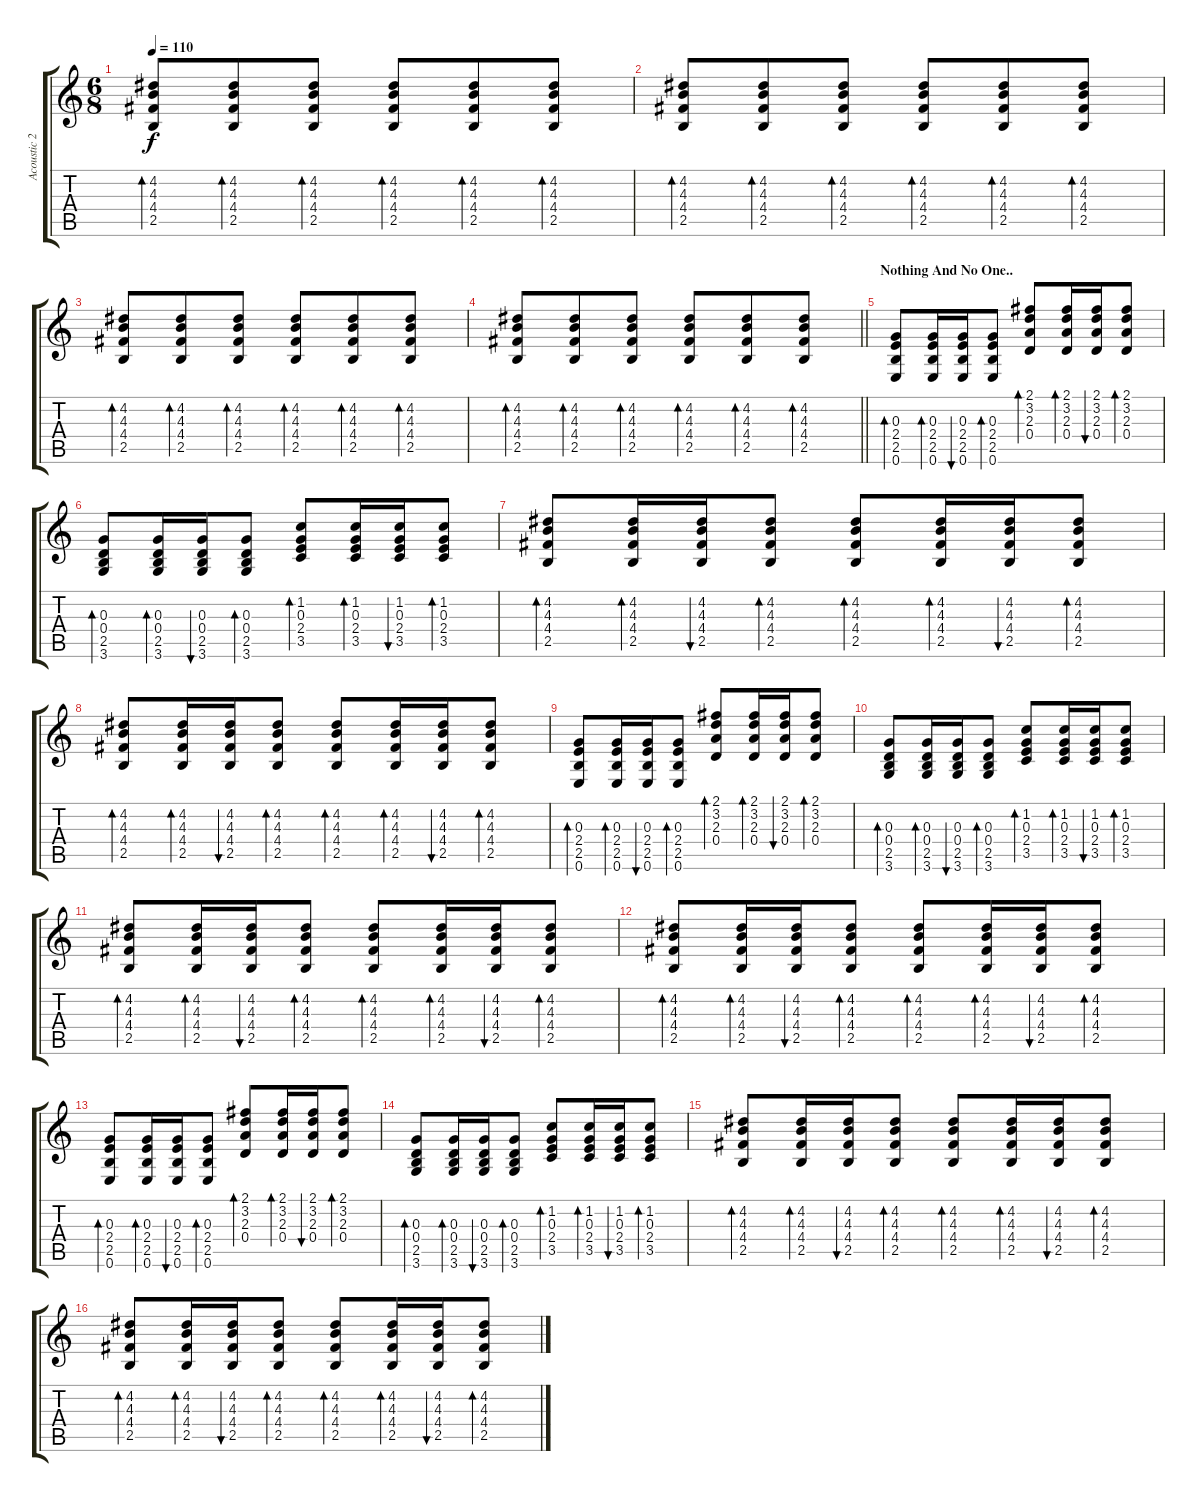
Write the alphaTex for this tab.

\track ("Acoustic 2" "Acoustic 2") {instrument acousticguitarnylon}
\staff {score tabs}
\tuning (E4 B3 G3 D3 A2 E2) {hide}
\ts (6 8)
\tempo 110
\clef g2
\ks c
(4.2 4.3 4.4 2.5).8{bd 60 dy f} (4.2 4.3 4.4 2.5).8{bd 60} (4.2 4.3 4.4 2.5).8{bd 60} (4.2 4.3 4.4 2.5).8{bd 60} (4.2 4.3 4.4 2.5).8{bd 60} (4.2 4.3 4.4 2.5).8{bd 60} |
(4.2 4.3 4.4 2.5).8{bd 60} (4.2 4.3 4.4 2.5).8{bd 60} (4.2 4.3 4.4 2.5).8{bd 60} (4.2 4.3 4.4 2.5).8{bd 60} (4.2 4.3 4.4 2.5).8{bd 60} (4.2 4.3 4.4 2.5).8{bd 60} |
(4.2 4.3 4.4 2.5).8{bd 60} (4.2 4.3 4.4 2.5).8{bd 60} (4.2 4.3 4.4 2.5).8{bd 60} (4.2 4.3 4.4 2.5).8{bd 60} (4.2 4.3 4.4 2.5).8{bd 60} (4.2 4.3 4.4 2.5).8{bd 60} |
\barLineRight lightlight
(4.2 4.3 4.4 2.5).8{bd 60} (4.2 4.3 4.4 2.5).8{bd 60} (4.2 4.3 4.4 2.5).8{bd 60} (4.2 4.3 4.4 2.5).8{bd 60} (4.2 4.3 4.4 2.5).8{bd 60} (4.2 4.3 4.4 2.5).8{bd 60} |
\section ("" "Nothing And No One..")
(0.3 2.4 2.5 0.6).8{bd 60} (0.3 2.4 2.5 0.6).16{bd 60} (0.3 2.4 2.5 0.6).16{bu 60} (0.3 2.4 2.5 0.6).8{bd 60} (2.1 3.2 2.3 0.4).8{bd 60} (2.1 3.2 2.3 0.4).16{bd 60} (2.1 3.2 2.3 0.4).16{bu 60} (2.1 3.2 2.3 0.4).8{bd 60} |
(0.3 0.4 2.5 3.6).8{bd 60} (0.3 0.4 2.5 3.6).16{bd 60} (0.3 0.4 2.5 3.6).16{bu 60} (0.3 0.4 2.5 3.6).8{bd 60} (1.2 0.3 2.4 3.5).8{bd 60} (1.2 0.3 2.4 3.5).16{bd 60} (1.2 0.3 2.4 3.5).16{bu 60} (1.2 0.3 2.4 3.5).8{bd 60} |
(4.2 4.3 4.4 2.5).8{bd 60} (4.2 4.3 4.4 2.5).16{bd 60} (4.2 4.3 4.4 2.5).16{bu 60} (4.2 4.3 4.4 2.5).8{bd 60} (4.2 4.3 4.4 2.5).8{bd 60} (4.2 4.3 4.4 2.5).16{bd 60} (4.2 4.3 4.4 2.5).16{bu 60} (4.2 4.3 4.4 2.5).8{bd 60} |
(4.2 4.3 4.4 2.5).8{bd 60} (4.2 4.3 4.4 2.5).16{bd 60} (4.2 4.3 4.4 2.5).16{bu 60} (4.2 4.3 4.4 2.5).8{bd 60} (4.2 4.3 4.4 2.5).8{bd 60} (4.2 4.3 4.4 2.5).16{bd 60} (4.2 4.3 4.4 2.5).16{bu 60} (4.2 4.3 4.4 2.5).8{bd 60} |
(0.3 2.4 2.5 0.6).8{bd 60} (0.3 2.4 2.5 0.6).16{bd 60} (0.3 2.4 2.5 0.6).16{bu 60} (0.3 2.4 2.5 0.6).8{bd 60} (2.1 3.2 2.3 0.4).8{bd 60} (2.1 3.2 2.3 0.4).16{bd 60} (2.1 3.2 2.3 0.4).16{bu 60} (2.1 3.2 2.3 0.4).8{bd 60} |
(0.3 0.4 2.5 3.6).8{bd 60} (0.3 0.4 2.5 3.6).16{bd 60} (0.3 0.4 2.5 3.6).16{bu 60} (0.3 0.4 2.5 3.6).8{bd 60} (1.2 0.3 2.4 3.5).8{bd 60} (1.2 0.3 2.4 3.5).16{bd 60} (1.2 0.3 2.4 3.5).16{bu 60} (1.2 0.3 2.4 3.5).8{bd 60} |
(4.2 4.3 4.4 2.5).8{bd 60} (4.2 4.3 4.4 2.5).16{bd 60} (4.2 4.3 4.4 2.5).16{bu 60} (4.2 4.3 4.4 2.5).8{bd 60} (4.2 4.3 4.4 2.5).8{bd 60} (4.2 4.3 4.4 2.5).16{bd 60} (4.2 4.3 4.4 2.5).16{bu 60} (4.2 4.3 4.4 2.5).8{bd 60} |
(4.2 4.3 4.4 2.5).8{bd 60} (4.2 4.3 4.4 2.5).16{bd 60} (4.2 4.3 4.4 2.5).16{bu 60} (4.2 4.3 4.4 2.5).8{bd 60} (4.2 4.3 4.4 2.5).8{bd 60} (4.2 4.3 4.4 2.5).16{bd 60} (4.2 4.3 4.4 2.5).16{bu 60} (4.2 4.3 4.4 2.5).8{bd 60} |
(0.3 2.4 2.5 0.6).8{bd 60 volume 7} (0.3 2.4 2.5 0.6).16{bd 60} (0.3 2.4 2.5 0.6).16{bu 60} (0.3 2.4 2.5 0.6).8{bd 60} (2.1 3.2 2.3 0.4).8{bd 60} (2.1 3.2 2.3 0.4).16{bd 60} (2.1 3.2 2.3 0.4).16{bu 60} (2.1 3.2 2.3 0.4).8{bd 60} |
(0.3 0.4 2.5 3.6).8{bd 60} (0.3 0.4 2.5 3.6).16{bd 60} (0.3 0.4 2.5 3.6).16{bu 60} (0.3 0.4 2.5 3.6).8{bd 60} (1.2 0.3 2.4 3.5).8{bd 60} (1.2 0.3 2.4 3.5).16{bd 60} (1.2 0.3 2.4 3.5).16{bu 60} (1.2 0.3 2.4 3.5).8{bd 60} |
(4.2 4.3 4.4 2.5).8{bd 60} (4.2 4.3 4.4 2.5).16{bd 60} (4.2 4.3 4.4 2.5).16{bu 60} (4.2 4.3 4.4 2.5).8{bd 60} (4.2 4.3 4.4 2.5).8{bd 60} (4.2 4.3 4.4 2.5).16{bd 60} (4.2 4.3 4.4 2.5).16{bu 60} (4.2 4.3 4.4 2.5).8{bd 60} |
(4.2 4.3 4.4 2.5).8{bd 60} (4.2 4.3 4.4 2.5).16{bd 60} (4.2 4.3 4.4 2.5).16{bu 60} (4.2 4.3 4.4 2.5).8{bd 60} (4.2 4.3 4.4 2.5).8{bd 60} (4.2 4.3 4.4 2.5).16{bd 60} (4.2 4.3 4.4 2.5).16{bu 60} (4.2 4.3 4.4 2.5).8{bd 60}
